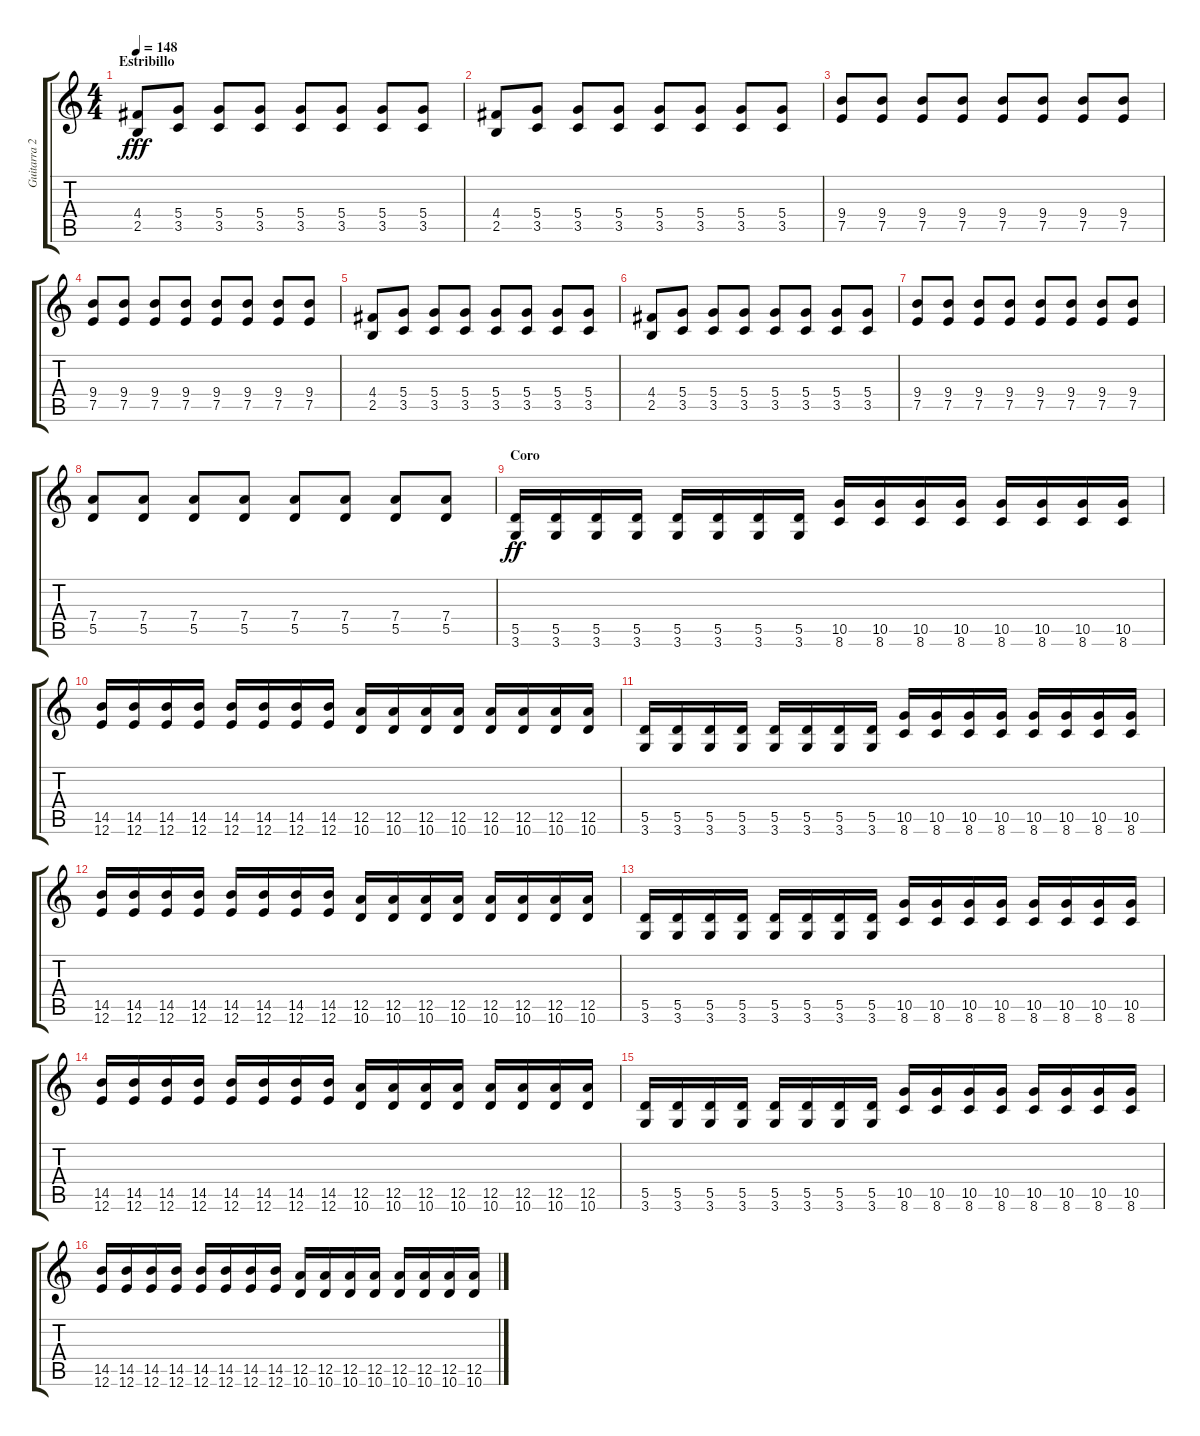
\track ("Guitarra 2" "Guitarra 2") {instrument distortionguitar}
\staff {score tabs}
\tuning (E4 B3 G3 D3 A2 E2) {hide}
\ts (4 4)
\section ("" "Estribillo")
\tempo 148
\clef g2
\ks c
(4.4 2.5).8{dy fff} (5.4 3.5).8 (5.4 3.5).8 (5.4 3.5).8 (5.4 3.5).8 (5.4 3.5).8 (5.4 3.5).8 (5.4 3.5).8 |
(4.4 2.5).8 (5.4 3.5).8 (5.4 3.5).8 (5.4 3.5).8 (5.4 3.5).8 (5.4 3.5).8 (5.4 3.5).8 (5.4 3.5).8 |
(9.4 7.5).8 (9.4 7.5).8 (9.4 7.5).8 (9.4 7.5).8 (9.4 7.5).8 (9.4 7.5).8 (9.4 7.5).8 (9.4 7.5).8 |
(9.4 7.5).8 (9.4 7.5).8 (9.4 7.5).8 (9.4 7.5).8 (9.4 7.5).8 (9.4 7.5).8 (9.4 7.5).8 (9.4 7.5).8 |
(4.4 2.5).8 (5.4 3.5).8 (5.4 3.5).8 (5.4 3.5).8 (5.4 3.5).8 (5.4 3.5).8 (5.4 3.5).8 (5.4 3.5).8 |
(4.4 2.5).8 (5.4 3.5).8 (5.4 3.5).8 (5.4 3.5).8 (5.4 3.5).8 (5.4 3.5).8 (5.4 3.5).8 (5.4 3.5).8 |
(9.4 7.5).8 (9.4 7.5).8 (9.4 7.5).8 (9.4 7.5).8 (9.4 7.5).8 (9.4 7.5).8 (9.4 7.5).8 (9.4 7.5).8 |
(7.4 5.5).8 (7.4 5.5).8 (7.4 5.5).8 (7.4 5.5).8 (7.4 5.5).8 (7.4 5.5).8 (7.4 5.5).8 (7.4 5.5).8 |
\section ("" "Coro")
(5.5 3.6).16{dy ff} (5.5 3.6).16 (5.5 3.6).16 (5.5 3.6).16 (5.5 3.6).16 (5.5 3.6).16 (5.5 3.6).16 (5.5 3.6).16 (10.5 8.6).16 (10.5 8.6).16 (10.5 8.6).16 (10.5 8.6).16 (10.5 8.6).16 (10.5 8.6).16 (10.5 8.6).16 (10.5 8.6).16 |
(14.5 12.6).16 (14.5 12.6).16 (14.5 12.6).16 (14.5 12.6).16 (14.5 12.6).16 (14.5 12.6).16 (14.5 12.6).16 (14.5 12.6).16 (12.5 10.6).16 (12.5 10.6).16 (12.5 10.6).16 (12.5 10.6).16 (12.5 10.6).16 (12.5 10.6).16 (12.5 10.6).16 (12.5 10.6).16 |
(5.5 3.6).16 (5.5 3.6).16 (5.5 3.6).16 (5.5 3.6).16 (5.5 3.6).16 (5.5 3.6).16 (5.5 3.6).16 (5.5 3.6).16 (10.5 8.6).16 (10.5 8.6).16 (10.5 8.6).16 (10.5 8.6).16 (10.5 8.6).16 (10.5 8.6).16 (10.5 8.6).16 (10.5 8.6).16 |
(14.5 12.6).16 (14.5 12.6).16 (14.5 12.6).16 (14.5 12.6).16 (14.5 12.6).16 (14.5 12.6).16 (14.5 12.6).16 (14.5 12.6).16 (12.5 10.6).16 (12.5 10.6).16 (12.5 10.6).16 (12.5 10.6).16 (12.5 10.6).16 (12.5 10.6).16 (12.5 10.6).16 (12.5 10.6).16 |
(5.5 3.6).16 (5.5 3.6).16 (5.5 3.6).16 (5.5 3.6).16 (5.5 3.6).16 (5.5 3.6).16 (5.5 3.6).16 (5.5 3.6).16 (10.5 8.6).16 (10.5 8.6).16 (10.5 8.6).16 (10.5 8.6).16 (10.5 8.6).16 (10.5 8.6).16 (10.5 8.6).16 (10.5 8.6).16 |
(14.5 12.6).16 (14.5 12.6).16 (14.5 12.6).16 (14.5 12.6).16 (14.5 12.6).16 (14.5 12.6).16 (14.5 12.6).16 (14.5 12.6).16 (12.5 10.6).16 (12.5 10.6).16 (12.5 10.6).16 (12.5 10.6).16 (12.5 10.6).16 (12.5 10.6).16 (12.5 10.6).16 (12.5 10.6).16 |
(5.5 3.6).16 (5.5 3.6).16 (5.5 3.6).16 (5.5 3.6).16 (5.5 3.6).16 (5.5 3.6).16 (5.5 3.6).16 (5.5 3.6).16 (10.5 8.6).16 (10.5 8.6).16 (10.5 8.6).16 (10.5 8.6).16 (10.5 8.6).16 (10.5 8.6).16 (10.5 8.6).16 (10.5 8.6).16 |
(14.5 12.6).16 (14.5 12.6).16 (14.5 12.6).16 (14.5 12.6).16 (14.5 12.6).16 (14.5 12.6).16 (14.5 12.6).16 (14.5 12.6).16 (12.5 10.6).16 (12.5 10.6).16 (12.5 10.6).16 (12.5 10.6).16 (12.5 10.6).16 (12.5 10.6).16 (12.5 10.6).16 (12.5 10.6).16
